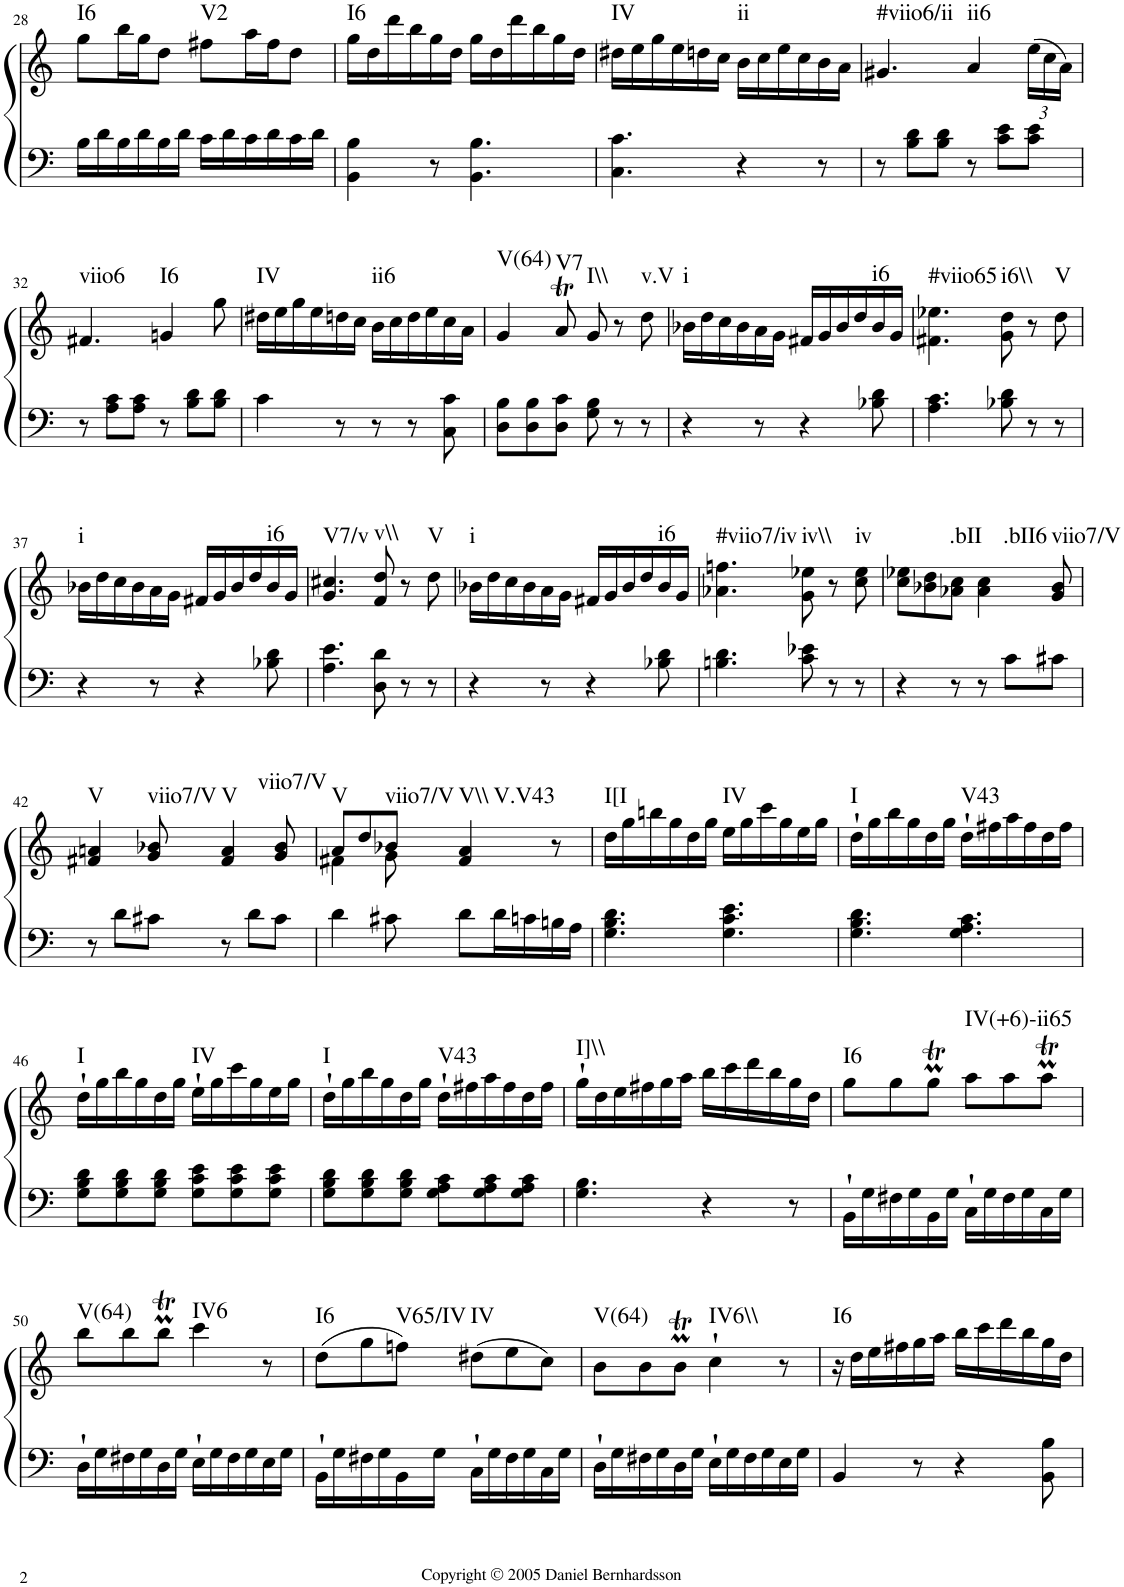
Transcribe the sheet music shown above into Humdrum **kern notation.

**kern	**kern	**harte
*part1	*part1	*part1
*staff2	*staff1	*
*I"Piano	*	*
*I'Pno.	*	*
!!LO:PB:g=z
*clefF4	*clefG2	*
*k[]	*k[]	*
*M6/8	*M6/8	*
=28	=28	=28
!	!	!LO:H:kt=I6
16B\LL	8gg\L	N
16d\	.	.
16B\	16bb\L	.
16d\	16gg\J	.
16B\	8dd\J	.
16d\JJ	.	.
!	!	!LO:H:kt=V2
16c\LL	8ff#X\L	N
16d\	.	.
16c\	16aa\L	.
16d\	16ff#\J	.
16c\	8dd\J	.
16d\JJ	.	.
=29	=29	=29
!	!	!LO:H:kt=I6
4BB\ 4B\	16gg\LL	N
.	16dd\	.
.	16ddd\	.
.	16bb\	.
8r	16gg\	.
.	16dd\JJ	.
4.BB\ 4.B\	16gg\LL	.
.	16dd\	.
.	16ddd\	.
.	16bb\	.
.	16gg\	.
.	16dd\JJ	.
=30	=30	=30
!	!	!LO:H:kt=IV
4.C\ 4.c\	16dd#X\LL	N
.	16ee\	.
.	16gg\	.
.	16ee\	.
.	16ddn\	.
.	16cc\JJ	.
!	!	!LO:H:kt=ii
4r	16b\LL	N
.	16cc\	.
.	16ee\	.
.	16cc\	.
8r	16b\	.
.	16a\JJ	.
=31	=31	=31
!	!	!LO:H:kt=#viio6/ii
8r	4.g#X/	N
8B\ 8d\L	.	.
8B\ 8d\J	.	.
!	!	!LO:H:kt=ii6
8r	4a/	N
8c\ 8e\L	.	.
*	*Xbrackettup	*
8c\ 8e\J	(24ee\LL	.
.	24cc\	.
.	24a\JJ)	.
!!LO:LB:g=z
=32	=32	=32
!	!	!LO:H:kt=viio6
8r	4.f#X/	N
8A\ 8c\L	.	.
8A\ 8c\J	.	.
!	!	!LO:H:kt=I6
8r	4gn/	N
8B\ 8d\L	.	.
8B\ 8d\J	8gg\	.
=33	=33	=33
!	!	!LO:H:kt=IV
4c\	16dd#X\LL	N
.	16ee\	.
.	16gg\	.
.	16ee\	.
8r	16ddn\	.
.	16cc\JJ	.
!	!	!LO:H:kt=ii6
8r	16b\LL	N
.	16cc\	.
8r	16dd\	.
.	16ee\	.
8C\ 8c\	16cc\	.
.	16a\JJ	.
=34	=34	=34
!	!	!LO:H:kt=V(64)
8D\ 8B\L	4g/	N
8D\ 8B\	.	.
!	!	!LO:H:kt=V7
8D\ 8c\J	8aT/	N
!	!	!LO:H:kt=I\\
8G\ 8B\	8g/	N
8r	8r	.
!	!	!LO:H:kt=v.V
8r	8dd\	N
=35	=35	=35
!	!	!LO:H:kt=i
4r	16b-X\LL	N
.	16dd\	.
.	16cc\	.
.	16b-\	.
8r	16a\	.
.	16g\JJ	.
4r	16f#X/LL	.
.	16g/	.
.	16b-/	.
.	16dd/	.
!	!	!LO:H:kt=i6
8B-X\ 8d\	16b-/	N
.	16g/JJ	.
=36	=36	=36
!	!	!LO:H:kt=#viio65
4.A\ 4.c\	4.f#X\ 4.ee-X\	N
!	!	!LO:H:kt=i6\\
8B-X\ 8d\	8g\ 8dd\	N
8r	8r	.
!	!	!LO:H:kt=V
8r	8dd\	N
!!LO:LB:g=z
=37	=37	=37
!	!	!LO:H:kt=i
4r	16b-X\LL	N
.	16dd\	.
.	16cc\	.
.	16b-\	.
8r	16a\	.
.	16g\JJ	.
4r	16f#X/LL	.
.	16g/	.
.	16b-/	.
.	16dd/	.
!	!	!LO:H:kt=i6
8B-X\ 8d\	16b-/	N
.	16g/JJ	.
=38	=38	=38
!	!	!LO:H:kt=V7/v
4.A\ 4.e\	4.g/ 4.cc#X/	N
!	!	!LO:H:kt=v\\
8D\ 8d\	8f/ 8dd/	N
8r	8r	.
!	!	!LO:H:kt=V
8r	8dd\	N
=39	=39	=39
!	!	!LO:H:kt=i
4r	16b-X\LL	N
.	16dd\	.
.	16cc\	.
.	16b-\	.
8r	16a\	.
.	16g\JJ	.
4r	16f#X/LL	.
.	16g/	.
.	16b-/	.
.	16dd/	.
!	!	!LO:H:kt=i6
8B-X\ 8d\	16b-/	N
.	16g/JJ	.
=40	=40	=40
!	!	!LO:H:kt=#viio7/iv
4.Bn\ 4.d\	4.a-X\ 4.ffn\	N
!	!	!LO:H:kt=iv\\
8c\ 8e-X\	8g\ 8ee-X\	N
8r	8r	.
!	!	!LO:H:kt=iv
8r	8cc\ 8ee-\	N
=41	=41	=41
4r	8cc\ 8ee-X\L	.
.	8b-X\ 8dd\	.
!	!	!LO:H:kt=.bII
8r	8a-X\ 8cc\J	N
!	!	!LO:H:kt=.bII6
8r	4a-\ 4cc\	N
8c\L	.	.
!	!	!LO:H:kt=viio7/V
8c#X\J	8g/ 8b-/	N
!!LO:LB:g=z
=42	=42	=42
!	!	!LO:H:kt=V
8r	4f#X/ 4an/	N
8d\L	.	.
!	!	!LO:H:kt=viio7/V
8c#X\J	8g/ 8b-X/	N
!	!	!LO:H:kt=V
8r	4f#/ 4a/	N
8d\L	.	.
!	!	!LO:H:kt=viio7/V
8c#\J	8g/ 8b-/	N
=43	=43	=43
*	*^	*
!	!	!	!LO:H:kt=V
4d\	8a/L	4f#X\	N
.	8dd/	.	.
!	!	!	!LO:H:kt=viio7/V
8c#X\	8b-X/J	8g\	N
!	!	!	!LO:H:n=1:kt=V\\
!	!	!	!LO:H:n=2:kt=V.V43
8d\L	4f#/ 4a/	4.ryy	N N
16d\L	.	.	.
16cn\	.	.	.
16Bn\	8r	.	.
16A\JJ	.	.	.
*	*v	*v	*
=44	=44	=44
!	!	!LO:H:kt=I[I
4.G\ 4.B\ 4.d\	16dd\LL	N
.	16gg\	.
.	16bbn\	.
.	16gg\	.
.	16dd\	.
.	16gg\JJ	.
!	!	!LO:H:kt=IV
4.G\ 4.c\ 4.e\	16ee\LL	N
.	16gg\	.
.	16ccc\	.
.	16gg\	.
.	16ee\	.
.	16gg\JJ	.
=45	=45	=45
!	!	!LO:H:kt=I
4.G\ 4.B\ 4.d\	16dd`\LL	N
.	16gg\	.
.	16bb\	.
.	16gg\	.
.	16dd\	.
.	16gg\JJ	.
!	!	!LO:H:kt=V43
4.G\ 4.A\ 4.c\	16dd`\LL	N
.	16ff#X\	.
.	16aa\	.
.	16ff#\	.
.	16dd\	.
.	16ff#\JJ	.
!!LO:LB:g=z
=46	=46	=46
!	!	!LO:H:kt=I
8G\ 8B\ 8d\L	16dd`\LL	N
.	16gg\	.
8G\ 8B\ 8d\	16bb\	.
.	16gg\	.
8G\ 8B\ 8d\J	16dd\	.
.	16gg\JJ	.
!	!	!LO:H:kt=IV
8G\ 8c\ 8e\L	16ee`\LL	N
.	16gg\	.
8G\ 8c\ 8e\	16ccc\	.
.	16gg\	.
8G\ 8c\ 8e\J	16ee\	.
.	16gg\JJ	.
=47	=47	=47
!	!	!LO:H:kt=I
8G\ 8B\ 8d\L	16dd`\LL	N
.	16gg\	.
8G\ 8B\ 8d\	16bb\	.
.	16gg\	.
8G\ 8B\ 8d\J	16dd\	.
.	16gg\JJ	.
!	!	!LO:H:kt=V43
8G\ 8A\ 8c\L	16dd`\LL	N
.	16ff#X\	.
8G\ 8A\ 8c\	16aa\	.
.	16ff#\	.
8G\ 8A\ 8c\J	16dd\	.
.	16ff#\JJ	.
=48	=48	=48
!	!	!LO:H:kt=I]\\
4.G\ 4.B\	16gg`\LL	N
.	16dd\	.
.	16ee\	.
.	16ff#X\	.
.	16gg\	.
.	16aa\JJ	.
4r	16bb\LL	.
.	16ccc\	.
.	16ddd\	.
.	16bb\	.
8r	16gg\	.
.	16dd\JJ	.
=49	=49	=49
!	!	!LO:H:kt=I6
16BB`\LL	8gg\L	N
16G\	.	.
16F#X\	8gg\	.
16G\	.	.
16BB\	8ggMT\J	.
16G\JJ	.	.
!	!	!LO:H:kt=IV(+6)-ii65
16C`\LL	8aa\L	N
16G\	.	.
16F#\	8aa\	.
16G\	.	.
16C\	8aaMT\J	.
16G\JJ	.	.
!!LO:LB:g=z
=50	=50	=50
!	!	!LO:H:kt=V(64)
16D`\LL	8bb\L	N
16G\	.	.
16F#X\	8bb\	.
16G\	.	.
16D\	8bbmt\J	.
16G\JJ	.	.
!	!	!LO:H:kt=IV6
16E`\LL	4ccc\	N
16G\	.	.
16F#\	.	.
16G\	.	.
16E\	8r	.
16G\JJ	.	.
=51	=51	=51
!	!	!LO:H:kt=I6
16BB`\LL	(8dd\L	N
16G\	.	.
16F#X\	8gg\	.
16G\	.	.
!	!	!LO:H:kt=V65/IV
16BB\	8ffn\J)	N
16G\JJ	.	.
!	!	!LO:H:kt=IV
16C`\LL	(8dd#X\L	N
16G\	.	.
16F#\	8ee\	.
16G\	.	.
16C\	8cc\J)	.
16G\JJ	.	.
=52	=52	=52
!	!	!LO:H:kt=V(64)
16D`\LL	8b\L	N
16G\	.	.
16F#X\	8b\	.
16G\	.	.
16D\	8bmt\J	.
16G\JJ	.	.
!	!	!LO:H:kt=IV6\\
16E`\LL	4cc`\	N
16G\	.	.
16F#\	.	.
16G\	.	.
16E\	8r	.
16G\JJ	.	.
=53	=53	=53
!	!	!LO:H:kt=I6
4BB/	16r	N
.	16dd\LL	.
.	16ee\	.
.	16ff#X\	.
8r	16gg\	.
.	16aa\JJ	.
4r	16bb\LL	.
.	16ccc\	.
.	16ddd\	.
.	16bb\	.
8BB\ 8B\	16gg\	.
.	16dd\JJ	.
=	=	=
*-	*-	*-
